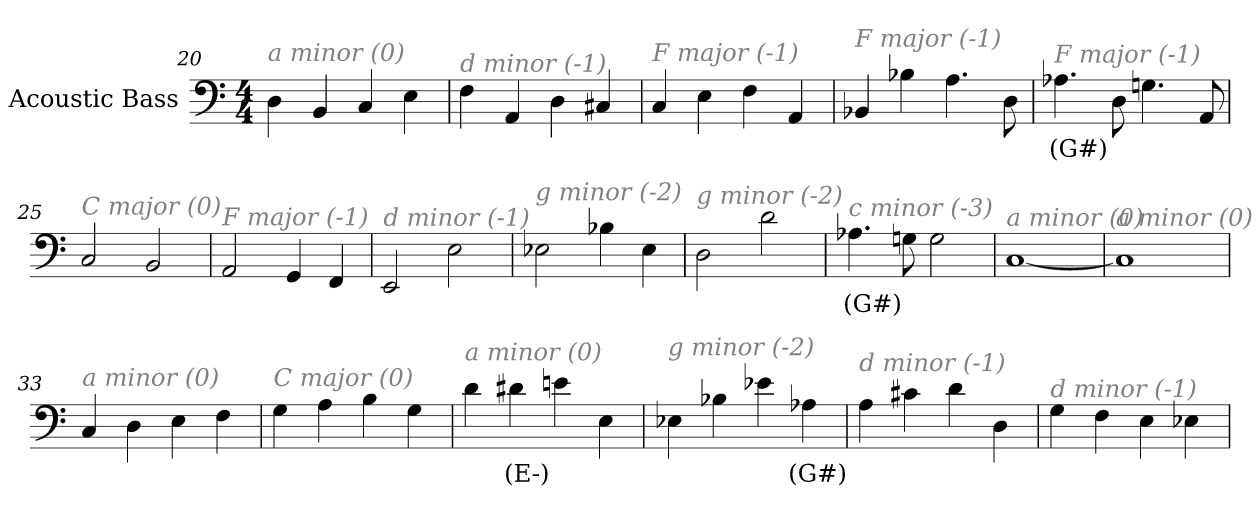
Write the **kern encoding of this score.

**kern	**text
*part1	*part1
*staff1	*staff1
*I"Acoustic Bass	*
*clefF4	*
*ITrd7c12	*
*k[]	*
*C:	*
*M4/4	*
=20	=20
!LO:TX:i:color=#808080:t=a minor (0)	!
4DD	.
4BBB	.
4CC	.
4EE	.
=21	=21
!LO:TX:i:color=#808080:t=d minor (-1)	!
4FF	.
4AAA	.
4DD	.
4CC#X	.
=22	=22
!LO:TX:i:color=#808080:t=F major (-1)	!
4CC	.
4EE	.
4FF	.
4AAA	.
=23	=23
!LO:TX:i:color=#808080:t=F major (-1)	!
4BBB-X	.
4BB-X	.
4.AA	.
8DD	.
=24	=24
!LO:TX:i:color=#808080:t=F major (-1)	!
4.AA-Xi	(G#)
8DD	.
4.GGn	.
8AAA	.
=25	=25
!LO:TX:i:color=#808080:t=C major (0)	!
2CC	.
2BBB	.
=26	=26
!LO:TX:i:color=#808080:t=F major (-1)	!
2AAA	.
4GGG	.
4FFF	.
=27	=27
!LO:TX:i:color=#808080:t=d minor (-1)	!
2EEE	.
2EE	.
=28	=28
!LO:TX:i:color=#808080:t=g minor (-2)	!
2EE-X	.
4BB-X	.
4EE-	.
=29	=29
!LO:TX:i:color=#808080:t=g minor (-2)	!
2DD	.
2D	.
=30	=30
!LO:TX:i:color=#808080:t=c minor (-3)	!
4.AA-Xi	(G#)
8GGn	.
2GG	.
=31	=31
!LO:TX:i:color=#808080:t=a minor (0)	!
[1CC	.
=32	=32
!LO:TX:i:color=#808080:t=a minor (0)	!
1CC]	.
=33	=33
!LO:TX:i:color=#808080:t=a minor (0)	!
4CC	.
4DD	.
4EE	.
4FF	.
=34	=34
!LO:TX:i:color=#808080:t=C major (0)	!
4GG	.
4AA	.
4BB	.
4GG	.
=35	=35
!LO:TX:i:color=#808080:t=a minor (0)	!
4D	.
4D#Xi	(E-)
4En	.
4EE	.
=36	=36
!LO:TX:i:color=#808080:t=g minor (-2)	!
4EE-X	.
4BB-X	.
4E-X	.
4AA-Xi	(G#)
=37	=37
!LO:TX:i:color=#808080:t=d minor (-1)	!
4AA	.
4C#X	.
4D	.
4DD	.
=38	=38
!LO:TX:i:color=#808080:t=d minor (-1)	!
4GG	.
4FF	.
4EE	.
4EE-X	.
=	=
*-	*-
